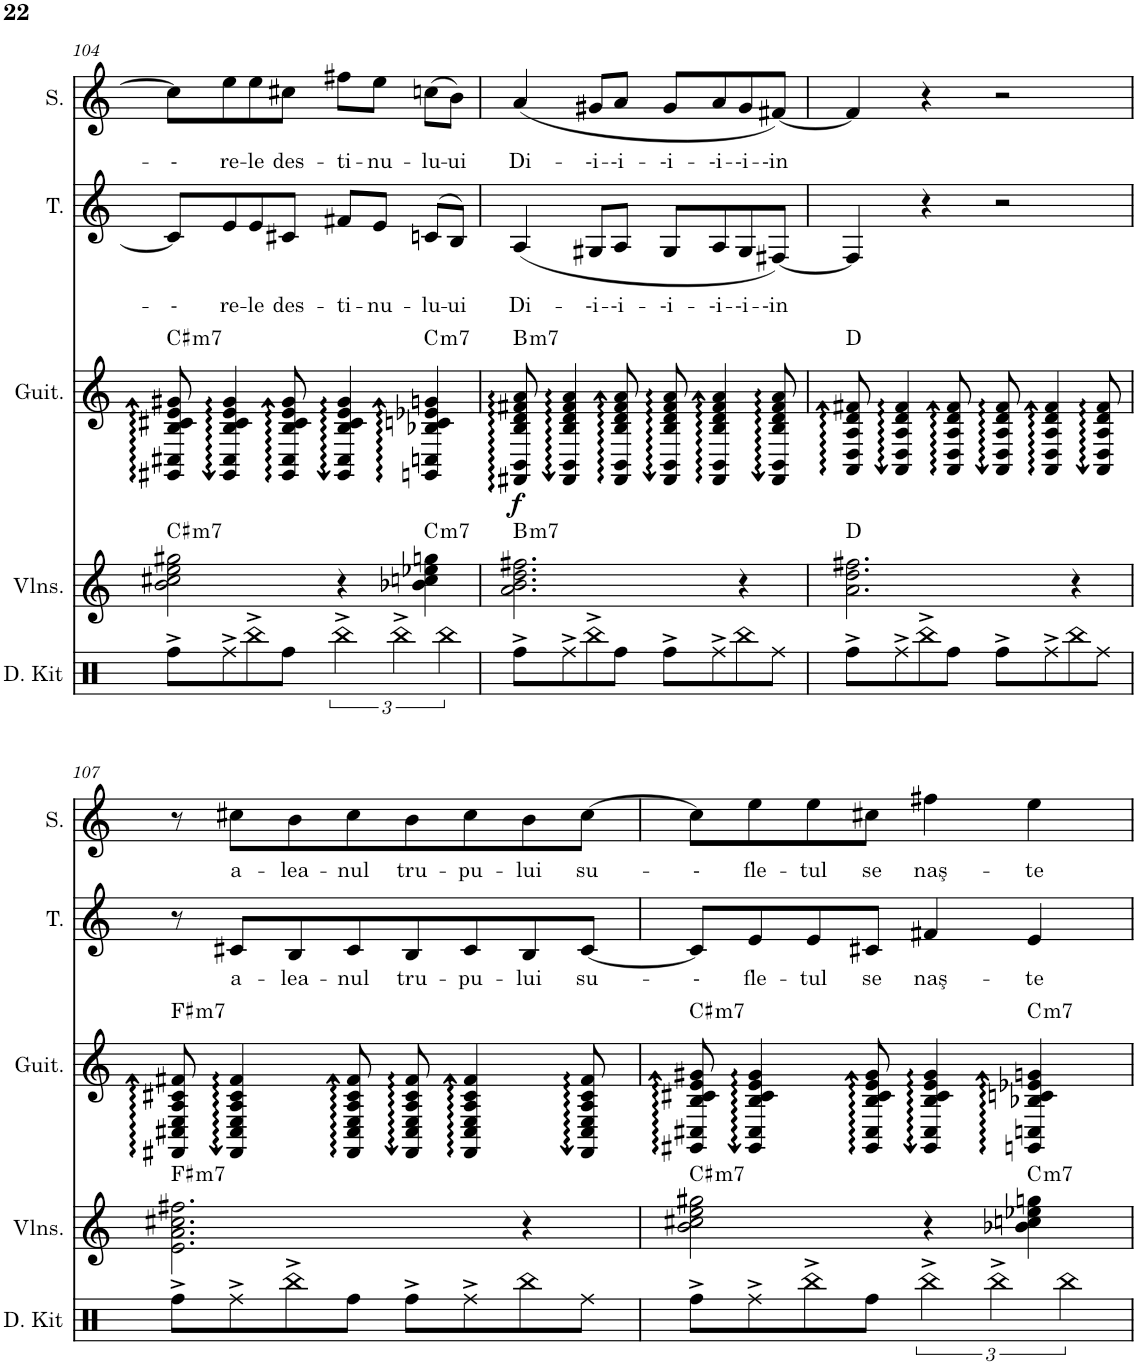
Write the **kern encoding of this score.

**kern	**kern	**harte	**kern	**dynam	**harte	**kern	**text	**kern	**text
*part5	*part4	*part4	*part3	*part3	*part3	*part2	*part2	*part1	*part1
*staff5	*staff4	*	*staff3	*staff3	*	*staff2	*staff2	*staff1	*staff1
*I"Drum Kit	*I"Violins	*	*I"Classical Guitar	*	*	*I"Tenor	*	*I"Soprano	*
*I'D. Kit	*I'Vlns.	*	*I'Guit.	*	*	*I'T.	*	*I'S.	*
!!LO:PB:g=z
*clefX	*clefG2	*	*clefG2	*	*	*clefG2	*	*clefG2	*
*k[]	*k[]	*	*k[]	*	*	*k[]	*	*k[]	*
*M4/4	*M4/4	*	*M4/4	*	*	*M4/4	*	*M4/4	*
=104	=104	=104	=104	=104	=104	=104	=104	=104	=104
!	!	!LO:H:kt=m7	!	!	!LO:H:kt=m7	!	!LO:LY:b	!	!LO:LY:b
8Rff^\L	2b\ 2cc#X\ 2ee\ 2gg#X\	C#:min7	8GG#X/ 8C#X/ 8B/ 8c#X/ 8e/ 8g#X/	.	C#:min7	8c#/L]	--	8cc#\L]	--
!	!	!	!	!	!	!	!LO:LY:b	!	!LO:LY:b
8Rff^\	.	.	4GG#/ 4C#/ 4B/ 4c#/ 4e/ 4g#/	.	.	8e/	re-	8ee\	re-
!	!	!	!	!	!	!	!LO:LY:b	!	!LO:LY:b
8Rbb^\	.	.	.	.	.	8e/	-le	8ee\	-le
!	!	!	!	!	!	!	!LO:LY:b	!	!LO:LY:b
8Rff\J	.	.	8GG#/ 8C#/ 8B/ 8c#/ 8e/ 8g#/	.	.	8c#X/J	des-	8cc#X\J	des-
!	!	!	!	!	!	!	!LO:LY:b	!	!LO:LY:b
6Rbb^\	4r	.	4GG#/ 4C#/ 4B/ 4c#/ 4e/ 4g#/	.	.	8f#X/L	-ti-	8ff#X\L	-ti-
!	!	!	!	!	!	!	!LO:LY:b	!	!LO:LY:b
.	.	.	.	.	.	8e/J	-nu-	8ee\J	-nu-
6Rbb^\	.	.	.	.	.	.	.	.	.
!	!	!LO:H:kt=m7	!	!	!LO:H:kt=m7	!	!LO:LY:b	!	!LO:LY:b
.	4b-X\ 4ccn\ 4ee-X\ 4ggn\	C:min7	4GGn/ 4Cn/ 4B-X/ 4cn/ 4e-X/ 4gn/	.	C:min7	(>8cn/L	-lu-	(>8ccn\L	-lu-
6Rbb\	.	.	.	.	.	.	.	.	.
!	!	!	!	!	!	!	!LO:LY:b	!	!LO:LY:b
.	.	.	.	.	.	8B/J)	-ui	8b\J)	-ui
=105	=105	=105	=105	=105	=105	=105	=105	=105	=105
!	!	!LO:H:kt=m7	!	!LO:DY:b	!LO:H:kt=m7	!	!LO:LY:b	!	!LO:LY:b
8Rff^\L	2.a\ 2.b\ 2.dd\ 2.ff#X\	B:min7	8FF#X/ 8BB/ 8B/ 8d/ 8f#X/ 8a/	f	B:min7	(<4A/	Di-	(<4a/	Di-
8Rff^\	.	.	4FF#/ 4BB/ 4B/ 4d/ 4f#/ 4a/	.	.	.	.	.	.
!	!	!	!	!	!	!	!LO:LY:b	!	!LO:LY:b
8Rbb^\	.	.	.	.	.	8G#X/L	--i-	8g#X/L	--i-
!	!	!	!	!	!	!	!LO:LY:b	!	!LO:LY:b
8Rff\J	.	.	8FF#/ 8BB/ 8B/ 8d/ 8f#/ 8a/	.	.	8A/J	--i-	8a/J	--i-
!	!	!	!	!	!	!	!LO:LY:b	!	!LO:LY:b
8Rff^\L	.	.	8FF#/ 8BB/ 8B/ 8d/ 8f#/ 8a/	.	.	8G#/L	--i-	8g#/L	--i-
!	!	!	!	!	!	!	!LO:LY:b	!	!LO:LY:b
8Rff^\	.	.	4FF#/ 4BB/ 4B/ 4d/ 4f#/ 4a/	.	.	8A/	--i-	8a/	--i-
!	!	!	!	!	!	!	!LO:LY:b	!	!LO:LY:b
8Rbb\	4r	.	.	.	.	8G#/	--i-	8g#/	--i-
!	!	!	!	!	!	!	!LO:LY:b	!	!LO:LY:b
8Rff\J	.	.	8FF#/ 8BB/ 8B/ 8d/ 8f#/ 8a/	.	.	[8F#X/J)	--in	[8f#X/J)	--in
=106	=106	=106	=106	=106	=106	=106	=106	=106	=106
8Rff^\L	2.a\ 2.dd\ 2.ff#X\	D:maj	8AA/ 8D/ 8A/ 8d/ 8f#X/	.	D:maj	4F#/]	.	4f#/]	.
8Rff^\	.	.	4AA/ 4D/ 4A/ 4d/ 4f#/	.	.	.	.	.	.
8Rbb^\	.	.	.	.	.	4r	.	4r	.
8Rff\J	.	.	8AA/ 8D/ 8A/ 8d/ 8f#/	.	.	.	.	.	.
8Rff^\L	.	.	8AA/ 8D/ 8A/ 8d/ 8f#/	.	.	2r	.	2r	.
8Rff^\	.	.	4AA/ 4D/ 4A/ 4d/ 4f#/	.	.	.	.	.	.
8Rbb\	4r	.	.	.	.	.	.	.	.
8Rff\J	.	.	8AA/ 8D/ 8A/ 8d/ 8f#/	.	.	.	.	.	.
!!LO:LB:g=z
=107	=107	=107	=107	=107	=107	=107	=107	=107	=107
!	!	!LO:H:kt=m7	!	!	!LO:H:kt=m7	!	!	!	!
8Rff^\L	2.e\ 2.a\ 2.cc#X\ 2.ff#X\	F#:min7	8FF#X/ 8C#X/ 8E/ 8A/ 8c#X/ 8f#X/	.	F#:min7	8r	.	8r	.
!	!	!	!	!	!	!	!LO:LY:b	!	!LO:LY:b
8Rff^\	.	.	4FF#/ 4C#/ 4E/ 4A/ 4c#/ 4f#/	.	.	8c#X/L	a-	8cc#X\L	a-
!	!	!	!	!	!	!	!LO:LY:b	!	!LO:LY:b
8Rbb^\	.	.	.	.	.	8B/	-lea-	8b\	-lea-
!	!	!	!	!	!	!	!LO:LY:b	!	!LO:LY:b
8Rff\J	.	.	8FF#/ 8C#/ 8E/ 8A/ 8c#/ 8f#/	.	.	8c#/	-nul	8cc#\	-nul
!	!	!	!	!	!	!	!LO:LY:b	!	!LO:LY:b
8Rff^\L	.	.	8FF#/ 8C#/ 8E/ 8A/ 8c#/ 8f#/	.	.	8B/	tru-	8b\	tru-
!	!	!	!	!	!	!	!LO:LY:b	!	!LO:LY:b
8Rff^\	.	.	4FF#/ 4C#/ 4E/ 4A/ 4c#/ 4f#/	.	.	8c#/	-pu-	8cc#\	-pu-
!	!	!	!	!	!	!	!LO:LY:b	!	!LO:LY:b
8Rbb\	4r	.	.	.	.	8B/	-lui	8b\	-lui
!	!	!	!	!	!	!	!LO:LY:b	!	!LO:LY:b
8Rff\J	.	.	8FF#/ 8C#/ 8E/ 8A/ 8c#/ 8f#/	.	.	[8c#/J	su-	[8cc#\J	su-
=108	=108	=108	=108	=108	=108	=108	=108	=108	=108
!	!	!LO:H:kt=m7	!	!	!LO:H:kt=m7	!	!LO:LY:b	!	!LO:LY:b
8Rff^\L	2b\ 2cc#X\ 2ee\ 2gg#X\	C#:min7	8GG#X/ 8C#X/ 8B/ 8c#X/ 8e/ 8g#X/	.	C#:min7	8c#/L]	--	8cc#\L]	--
!	!	!	!	!	!	!	!LO:LY:b	!	!LO:LY:b
8Rff^\	.	.	4GG#/ 4C#/ 4B/ 4c#/ 4e/ 4g#/	.	.	8e/	fle-	8ee\	fle-
!	!	!	!	!	!	!	!LO:LY:b	!	!LO:LY:b
8Rbb^\	.	.	.	.	.	8e/	-tul	8ee\	-tul
!	!	!	!	!	!	!	!LO:LY:b	!	!LO:LY:b
8Rff\J	.	.	8GG#/ 8C#/ 8B/ 8c#/ 8e/ 8g#/	.	.	8c#X/J	se	8cc#X\J	se
!	!	!	!	!	!	!	!LO:LY:b	!	!LO:LY:b
6Rbb^\	4r	.	4GG#/ 4C#/ 4B/ 4c#/ 4e/ 4g#/	.	.	4f#X/	naş-	4ff#X\	naş-
6Rbb^\	.	.	.	.	.	.	.	.	.
!	!	!LO:H:kt=m7	!	!	!LO:H:kt=m7	!	!LO:LY:b	!	!LO:LY:b
.	4b-X\ 4ccn\ 4ee-X\ 4ggn\	C:min7	4GGn/ 4Cn/ 4B-X/ 4cn/ 4e-X/ 4gn/	.	C:min7	4e/	-te	4ee\	-te
6Rbb\	.	.	.	.	.	.	.	.	.
=	=	=	=	=	=	=	=	=	=
*-	*-	*-	*-	*-	*-	*-	*-	*-	*-
